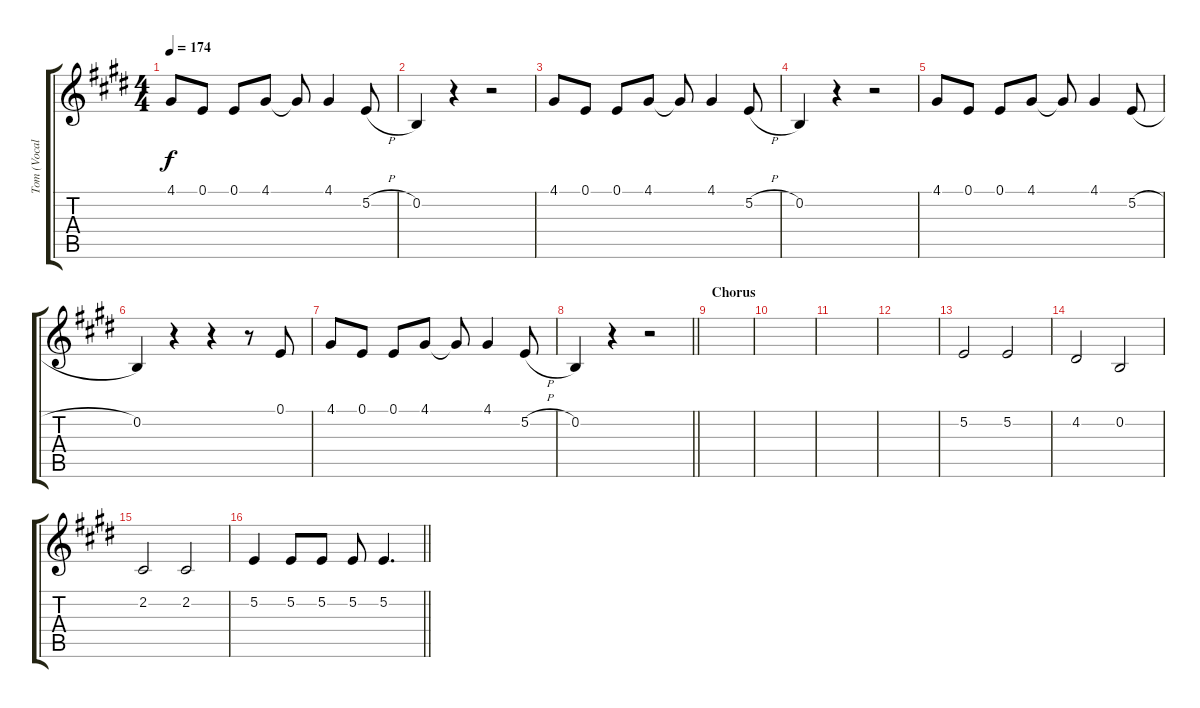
\track ("Tom (Vocals)" "Tom (Vocal") {instrument altosax}
\staff {score tabs}
\tuning (E4 B3 G3 D3 A2 E2) {hide}
\ts (4 4)
\tempo 174
\clef g2
\ks e
4.1.8{dy f} 0.1.8 0.1.8 4.1.8 4.1{t}.8 4.1.4 5.2{h}.8 |
0.2.4 r.4 r.2 |
4.1.8 0.1.8 0.1.8 4.1.8 4.1{t}.8 4.1.4 5.2{h}.8 |
0.2.4 r.4 r.2 |
4.1.8 0.1.8 0.1.8 4.1.8 4.1{t}.8 4.1.4 5.2{h}.8 |
0.2.4 r.4 r.4 r.8 0.1.8 |
4.1.8 0.1.8 0.1.8 4.1.8 4.1{t}.8 4.1.4 5.2{h}.8 |
\barLineRight lightlight
0.2.4 r.4 r.2 |
\section ("" "Chorus")
|
|
|
|
5.2.2 5.2.2 |
4.2.2 0.2.2 |
2.2.2 2.2.2 |
\barLineRight lightlight
5.2.4 5.2.8 5.2.8 5.2.8 5.2.4{d}
